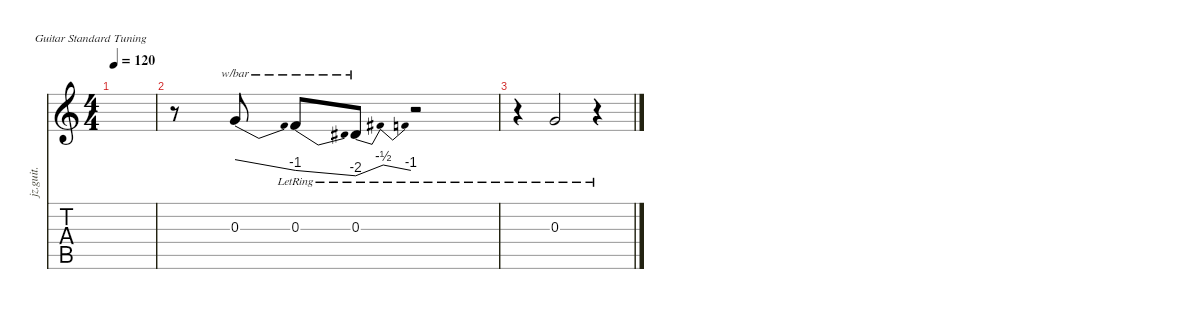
\defaultSystemsLayout 4
\hideDynamics
\bracketExtendMode nobrackets
\otherSystemsTrackNameOrientation horizontal
\track ("Electric Guitar" "jz.guit.") {instrument electricguitarjazz}
\staff {score tabs}
\tuning (E4 B3 G3 D3 A2 E2)
\ts (4 4)
\tempo 120
\clef g2
\ks c
|
r.8 0.3.8{tbe (dive default 0 0 45 -4)} 0.3{lr}.8{tbe (dive default 0 -4 45 -8)} 0.3{lr}.8{tbe (dip default 0 -8 21 -2 45 -4)} r.2 |
r.4 0.3{lr}.2 r.4
